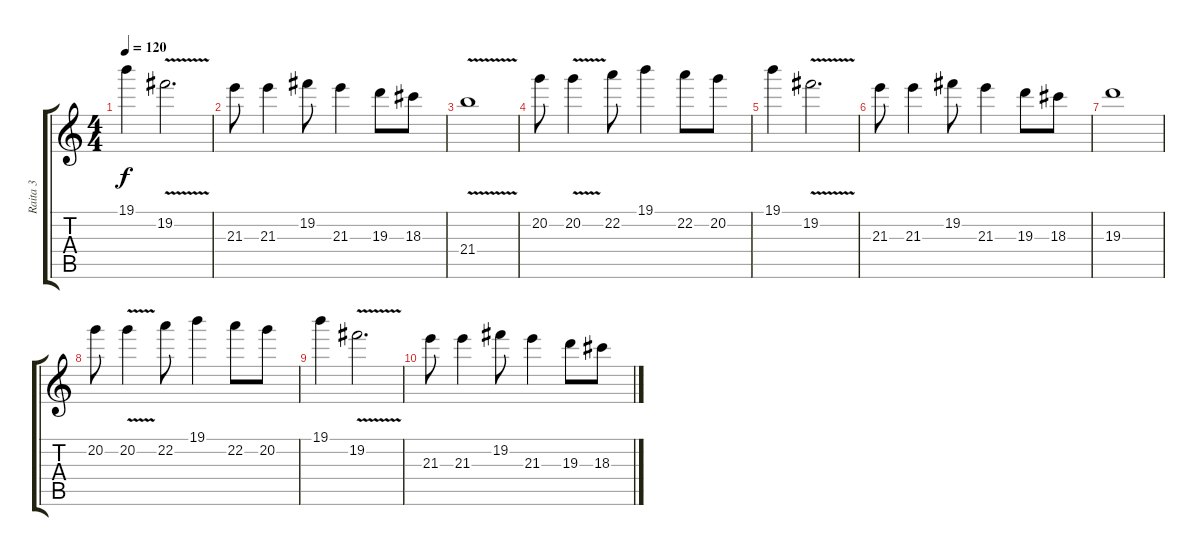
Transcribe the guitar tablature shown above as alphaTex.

\track ("Raita 3" "Raita 3") {instrument acousticguitarnylon}
\staff {score tabs}
\tuning (E4 B3 G3 D3 A2 E2) {hide}
\ts (4 4)
\tempo 120
\clef g2
\ks c
19.1.4{dy f} 19.2{v}.2{d} |
21.3.8 21.3.4 19.2.8 21.3.4 19.3.8 18.3.8 |
21.4{v}.1 |
20.2.8 20.2{v}.4 22.2.8 19.1.4 22.2.8 20.2.8 |
19.1.4 19.2{v}.2{d} |
21.3.8 21.3.4 19.2.8 21.3.4 19.3.8 18.3.8 |
19.3.1 |
20.2.8 20.2{v}.4 22.2.8 19.1.4 22.2.8 20.2.8 |
19.1.4 19.2{v}.2{d} |
21.3.8 21.3.4 19.2.8 21.3.4 19.3.8 18.3.8
